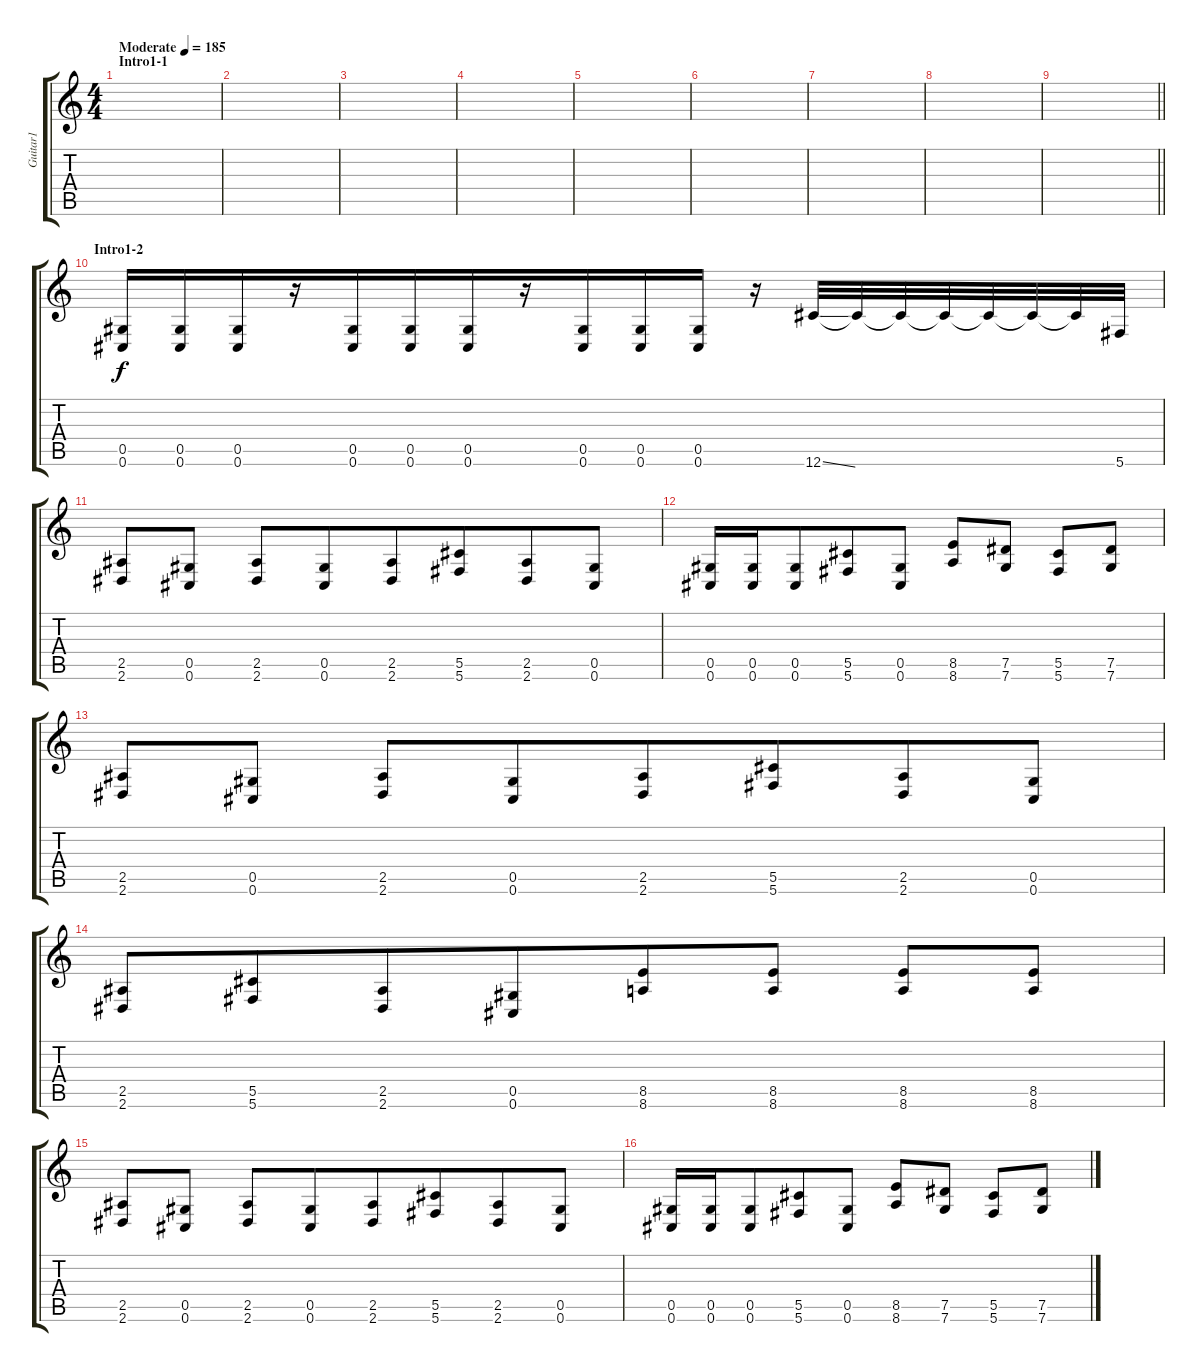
\track ("Guitar1" "Guitar1") {instrument distortionguitar}
\staff {score tabs}
\tuning (Eb4 Bb3 Gb3 Db3 Ab2 Db2) {hide}
\ts (4 4)
\section ("" "Intro1-1")
\tempo (185 "Moderate")
\clef g2
\ks c
|
|
|
|
|
|
|
|
\barLineRight lightlight
|
\section ("" "Intro1-2")
(0.5 0.6).16 (0.5 0.6).16 (0.5 0.6).16{beam merge} r.16 (0.5 0.6).16{beam merge} (0.5 0.6).16 (0.5 0.6).16{beam merge} r.16 (0.5 0.6).16{beam merge} (0.5 0.6).16{beam merge} (0.5 0.6).16 r.16 12.6{ss}.32 12.6{t}.32 12.6{t}.32{beam merge} 12.6{t}.32 12.6{t}.32 12.6{t}.32 12.6{t}.32{beam merge} 5.6.32 |
(2.5 2.6).8 (0.5 0.6).8 (2.5 2.6).8 (0.5 0.6).8{beam merge} (2.5 2.6).8{beam merge} (5.5 5.6).8{beam merge} (2.5 2.6).8 (0.5 0.6).8 |
(0.5 0.6).16{beam merge} (0.5 0.6).16 (0.5 0.6).8{beam merge} (5.5 5.6).8 (0.5 0.6).8 (8.5 8.6).8 (7.5 7.6).8 (5.5 5.6).8 (7.5 7.6).8 |
(2.5 2.6).8 (0.5 0.6).8 (2.5 2.6).8 (0.5 0.6).8{beam merge} (2.5 2.6).8{beam merge} (5.5 5.6).8{beam merge} (2.5 2.6).8 (0.5 0.6).8 |
(2.5 2.6).8{beam merge} (5.5 5.6).8{beam merge} (2.5 2.6).8 (0.5 0.6).8{beam merge} (8.5 8.6).8 (8.5 8.6).8 (8.5 8.6).8 (8.5 8.6).8 |
(2.5 2.6).8 (0.5 0.6).8 (2.5 2.6).8 (0.5 0.6).8{beam merge} (2.5 2.6).8{beam merge} (5.5 5.6).8{beam merge} (2.5 2.6).8 (0.5 0.6).8 |
(0.5 0.6).16{beam merge} (0.5 0.6).16 (0.5 0.6).8{beam merge} (5.5 5.6).8 (0.5 0.6).8 (8.5 8.6).8 (7.5 7.6).8 (5.5 5.6).8 (7.5 7.6).8
